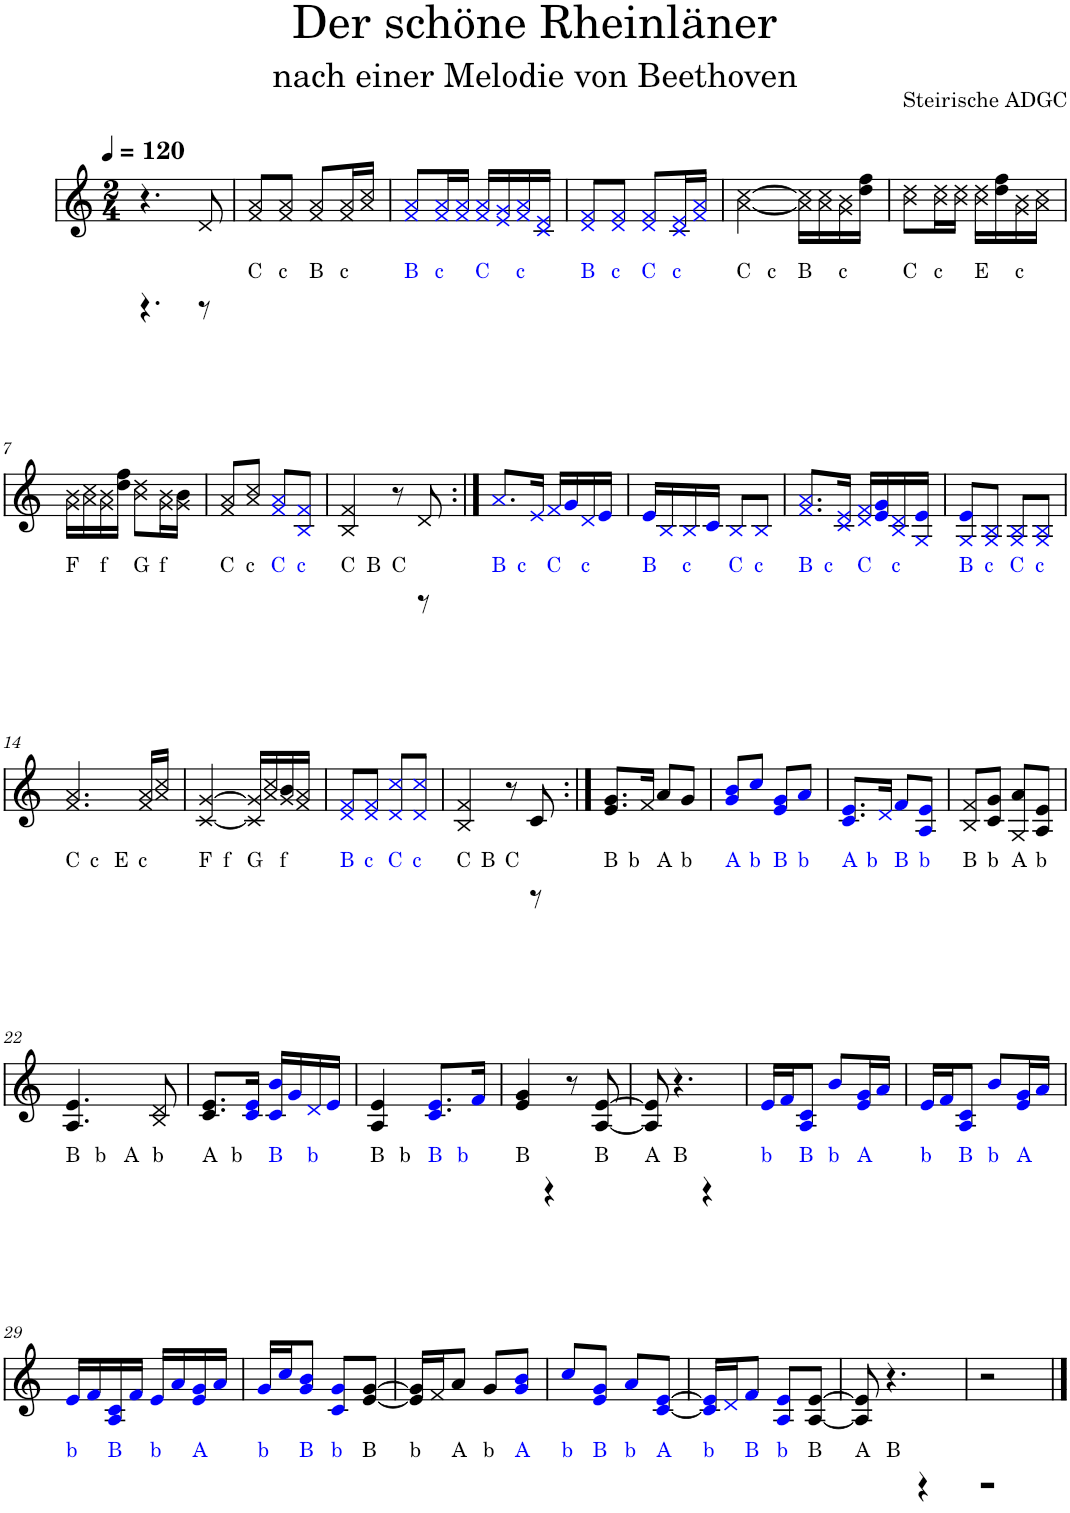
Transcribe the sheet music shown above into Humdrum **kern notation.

**kern	**kern	**kern
*part3	*part2	*part1
*staff3	*staff2	*staff1
*I"Akkordeon	*I"Akkordeon	*I"Akkordeon
*stria5	*stria5	*
*clefG2	*clefF4	*clefG2
*k[]	*k[]	*k[]
*M2/4	*M2/4	*M2/4
*MM120	*MM120	*MM120
=1	=1	=1
!	!LO:N:vis=4	!
4.r	4.r	4.r
8r	8r	8d/
=2	=2	=2
!LO:TX:a:t=C	!	!
8ryy	8GG'/L	8f/ 8a/L
!LO:TX:a:t=c	!	!
8ryy	8G'/J	8f/ 8a/J
!LO:TX:a:t=B	!	!
8ryy	8DD'/L	8f/ 8a/L
!LO:TX:a:t=c	!	!
8ryy	8G'/J	16f/ 16a/L
.	.	16a/ 16cc/JJ
=3	=3	=3
!LO:TX:a:color=#0000FF:t=B	!	!
8ryy	8AA'/L	8fi/ 8ai/L
!LO:TX:a:color=#0000FF:t=c	!	!
8ryy	8D'/J	16fi/ 16ai/L
.	.	16fi/ 16ai/JJ
!LO:TX:a:color=#0000FF:t=C	!	!
8ryy	8DD'/L	16fi/ 16ai/LL
.	.	16ei/ 16gi/
!LO:TX:a:color=#0000FF:t=c	!	!
8ryy	8D'/J	16fi/ 16ai/
.	.	16ci/ 16ei/JJ
=4	=4	=4
!LO:TX:a:color=#0000FF:t=B	!	!
8ryy	8AA'/L	8di/ 8fi/L
!LO:TX:a:color=#0000FF:t=c	!	!
8ryy	8D'/J	8di/ 8fi/J
!LO:TX:a:color=#0000FF:t=C	!	!
8ryy	8DD'/L	8di/ 8fi/L
!LO:TX:a:color=#0000FF:t=c	!	!
8ryy	8D'/J	16ci/ 16ei/L
.	.	16fi/ 16ai/JJ
=5	=5	=5
!LO:TX:a:t=C	!	!
8ryy	8GG'/L	[4a\ [4cc\
!LO:TX:a:t=c	!	!
8ryy	8G'/J	.
!LO:TX:a:t=B	!	!
8ryy	8DD'/L	16a\] 16cc\]LL
.	.	16a\ 16cc\
!LO:TX:a:t=c	!	!
8ryy	8G'/J	16g\ 16b\
.	.	16dd\ 16ff\JJ
=6	=6	=6
!LO:TX:a:t=C	!	!
8ryy	8GG'/L	8b\ 8dd\L
!LO:TX:a:t=c	!	!
8ryy	8G'/J	16b\ 16dd\L
.	.	16b\ 16dd\JJ
!LO:TX:a:t=E	!	!
8ryy	8BBB'/L	16b\ 16dd\LL
.	.	16dd\ 16ff\
!LO:TX:a:t=c	!	!
8ryy	8G'/J	16g\ 16b\
.	.	16a\ 16cc\JJ
!!LO:LB:g=z
=7	=7	=7
!LO:TX:a:t=F	!	!
8ryy	8CC'/L	16g\ 16b\LL
.	.	16a\ 16cc\
!LO:TX:a:t=f	!	!
8ryy	8C'/J	16g\ 16b\
.	.	16dd\ 16ff\JJ
!LO:TX:a:t=G	!	!
8ryy	8EE'/L	8b\ 8dd\L
!LO:TX:a:t=f	!	!
8ryy	8C'/J	16g\ 16b\L
.	.	16g\ 16b\JJ
=8	=8	=8
!LO:TX:a:t=C	!	!
8ryy	8GG'/L	8f/ 8a/L
!LO:TX:a:t=c	!	!
8ryy	8G'/J	8a/ 8cc/J
!LO:TX:a:color=#0000FF:t=C	!	!
8ryy	8DD'/L	8fi/ 8ai/L
!LO:TX:a:color=#0000FF:t=c	!	!
8ryy	8D'/J	8Bi/ 8fi/J
=9	=9	=9
!LO:TX:a:t=C	!	!
8ryy	8GG'/L	4B/ 4f/
!LO:TX:a:t=B	!	!
8ryy	8DD'/J	.
!LO:TX:a:t=C	!	!
8ryy	8GG'	8r
8r	8r	8d/
=10:|!	=10:|!	=10:|!
!LO:TX:a:color=#0000FF:t=B	!	!
8ryy	8AA'/L	8.ai/L
!LO:TX:a:color=#0000FF:t=c	!	!
8ryy	8D'/J	.
.	.	16ei/Jk
!LO:TX:a:color=#0000FF:t=C	!	!
8ryy	8DD'/L	16fi/LL
.	.	16gi/
!LO:TX:a:color=#0000FF:t=c	!	!
8ryy	8D'/J	16di/
.	.	16ei/JJ
=11	=11	=11
!LO:TX:a:color=#0000FF:t=B	!	!
8ryy	8AA'/L	16ei/LL
.	.	16Bi/
!LO:TX:a:color=#0000FF:t=c	!	!
8ryy	8D'/J	16Bi/
.	.	16ci/JJ
!LO:TX:a:color=#0000FF:t=C	!	!
8ryy	8DD'/L	8Bi/L
!LO:TX:a:color=#0000FF:t=c	!	!
8ryy	8D'/J	8Bi/J
=12	=12	=12
!LO:TX:a:color=#0000FF:t=B	!	!
8ryy	8AA'/L	8.fi/ 8.ai/L
!LO:TX:a:color=#0000FF:t=c	!	!
8ryy	8D'/J	.
.	.	16ci/ 16ei/Jk
!LO:TX:a:color=#0000FF:t=C	!	!
8ryy	8DD'/L	16di/ 16fi/LL
.	.	16ei/ 16gi/
!LO:TX:a:color=#0000FF:t=c	!	!
8ryy	8D'/J	16Bi/ 16di/
.	.	16Gi/ 16ei/JJ
=13	=13	=13
!LO:TX:a:color=#0000FF:t=B	!	!
8ryy	8AA'/L	8Gi/ 8ei/L
!LO:TX:a:color=#0000FF:t=c	!	!
8ryy	8D'/J	8Gi/ 8Bi/J
!LO:TX:a:color=#0000FF:t=C	!	!
8ryy	8DD'/L	8Gi/ 8Bi/L
!LO:TX:a:color=#0000FF:t=c	!	!
8ryy	8D'/J	8Gi/ 8Bi/J
!!LO:LB:g=z
=14	=14	=14
!LO:TX:a:t=C	!	!
8ryy	8GG'/L	4.f/ 4.a/
!LO:TX:a:t=c	!	!
8ryy	8G'/J	.
!LO:TX:a:t=E	!	!
8ryy	8BBB'/L	.
!LO:TX:a:t=c	!	!
8ryy	8G'/J	16f/ 16a/LL
.	.	16a/ 16cc/JJ
=15	=15	=15
!LO:TX:a:t=F	!	!
8ryy	8CC'/L	[4c/ [4g/
!LO:TX:a:t=f	!	!
8ryy	8C'/J	.
!LO:TX:a:t=G	!	!
8ryy	8EE'/L	16c/] 16g/]LL
.	.	16a/ 16cc/
!LO:TX:a:t=f	!	!
8ryy	8C'/J	16g/ 16b/
.	.	16f/ 16a/JJ
=16	=16	=16
!LO:TX:a:color=#0000FF:t=B	!	!
8ryy	8AA'/L	8di/ 8fi/L
!LO:TX:a:color=#0000FF:t=c	!	!
8ryy	8D'/J	8di/ 8fi/J
!LO:TX:a:color=#0000FF:t=C	!	!
8ryy	8DD'/L	8di/ 8cci/L
!LO:TX:a:color=#0000FF:t=c	!	!
8ryy	8D'/J	8di/ 8cci/J
=17	=17	=17
!LO:TX:a:t=C	!	!
8ryy	8GG'/L	4B/ 4f/
!LO:TX:a:t=B	!	!
8ryy	8DD'/J	.
!LO:TX:a:t=C	!	!
8ryy	8GG'	8r
8r	8r	8c/
=18:|!	=18:|!	=18:|!
!LO:TX:a:t=B	!	!
8ryy	8DD'/L	8.e/ 8.g/L
!LO:TX:a:t=b	!	!
8ryy	8D'/J	.
.	.	16f/Jk
!LO:TX:a:t=A	!	!
8ryy	8AA'/L	8a/L
!LO:TX:a:t=b	!	!
8ryy	8D'/J	8g/J
=19	=19	=19
!LO:TX:a:color=#0000FF:t=A	!	!
8ryy	8EE'/L	8gi/ 8bi/L
!LO:TX:a:color=#0000FF:t=b	!	!
8ryy	8A'/J	8cci/J
!LO:TX:a:color=#0000FF:t=B	!	!
8ryy	8AA'\L	8ei/ 8gi/L
!LO:TX:a:color=#0000FF:t=b	!	!
8ryy	8A'\J	8ai/J
=20	=20	=20
!LO:TX:a:color=#0000FF:t=A	!	!
8ryy	8EE'/L	8.ci/ 8.ei/L
!LO:TX:a:color=#0000FF:t=b	!	!
8ryy	8A'/J	.
.	.	16di/Jk
!LO:TX:a:color=#0000FF:t=B	!	!
8ryy	8AA'\L	8fi/L
!LO:TX:a:color=#0000FF:t=b	!	!
8ryy	8A'\J	8Ai/ 8ei/J
=21	=21	=21
!LO:TX:a:t=B	!	!
8ryy	8DD'/L	8B/ 8f/L
!LO:TX:a:t=b	!	!
8ryy	8D'/J	8c/ 8g/J
!LO:TX:a:t=A	!	!
8ryy	8AA'/L	8G/ 8a/L
!LO:TX:a:t=b	!	!
8ryy	8D'/J	8A/ 8e/J
!!LO:LB:g=z
=22	=22	=22
!LO:TX:a:t=B	!	!
8ryy	8DD'/L	4.A/ 4.e/
!LO:TX:a:t=b	!	!
8ryy	8D'/J	.
!LO:TX:a:t=A	!	!
8ryy	8AA'/L	.
!LO:TX:a:t=b	!	!
8ryy	8D'/J	8B/ 8d/
=23	=23	=23
!LO:TX:a:t=A	!	!
8ryy	8AA'/L	8.c/ 8.e/L
!LO:TX:a:t=b	!	!
8ryy	8D'/J	.
.	.	16ci/ 16ei/Jk
!LO:TX:a:color=#0000FF:t=B	!	!
8ryy	8AA'\L	16ci/ 16bi/LL
.	.	16gi/
!LO:TX:a:color=#0000FF:t=b	!	!
8ryy	8A'\J	16di/
.	.	16ei/JJ
=24	=24	=24
!LO:TX:a:t=B	!	!
8ryy	8DD'/L	4A/ 4e/
!LO:TX:a:t=b	!	!
8ryy	8D'/J	.
!LO:TX:a:color=#0000FF:t=B	!	!
8ryy	8AA'\L	8.ci/ 8.ei/L
!LO:TX:a:color=#0000FF:t=b	!	!
8ryy	8A'\J	.
.	.	16fi/Jk
=25	=25	=25
!LO:TX:a:t=B	!	!
8ryy	8DD'	4e/ 4g/
4r	4r	.
.	.	8r
!LO:TX:a:t=B	!	!
8ryy	8DD'	[8A/ [8e/
=26	=26	=26
!LO:TX:a:t=A	!	!
8ryy	8AA'/L	8A/] 8e/]
!LO:TX:a:t=B	!	!
8ryy	8DD'/J	4.r
4r	4r	.
=27	=27	=27
!LO:TX:a:color=#0000FF:t=b	!	!
8ryy	8A'\L	16ei/LL
.	.	16fi/J
!LO:TX:a:color=#0000FF:t=B	!	!
8ryy	8AA'\J	8Ai/ 8ci/J
!LO:TX:a:color=#0000FF:t=b	!	!
8ryy	8A'/L	8bi/L
!LO:TX:a:color=#0000FF:t=A	!	!
8ryy	8EE'/J	16ei/ 16gi/L
.	.	16ai/JJ
=28	=28	=28
!LO:TX:a:color=#0000FF:t=b	!	!
8ryy	8A'\L	16ei/LL
.	.	16fi/J
!LO:TX:a:color=#0000FF:t=B	!	!
8ryy	8AA'\J	8Ai/ 8ci/J
!LO:TX:a:color=#0000FF:t=b	!	!
8ryy	8A'/L	8bi/L
!LO:TX:a:color=#0000FF:t=A	!	!
8ryy	8EE'/J	16ei/ 16gi/L
.	.	16ai/JJ
!!LO:LB:g=z
=29	=29	=29
!LO:TX:a:color=#0000FF:t=b	!	!
8ryy	8A'\L	16ei/LL
.	.	16fi/
!LO:TX:a:color=#0000FF:t=B	!	!
8ryy	8AA'\J	16Ai/ 16ci/
.	.	16fi/JJ
!LO:TX:a:color=#0000FF:t=b	!	!
8ryy	8A'/L	16ei/LL
.	.	16ai/
!LO:TX:a:color=#0000FF:t=A	!	!
8ryy	8EE'/J	16ei/ 16gi/
.	.	16ai/JJ
=30	=30	=30
!LO:TX:a:color=#0000FF:t=b	!	!
8ryy	8A'\L	16gi/LL
.	.	16cci/J
!LO:TX:a:color=#0000FF:t=B	!	!
8ryy	8AA'\J	8gi/ 8bi/J
!LO:TX:a:color=#0000FF:t=b	!	!
8ryy	8A'/L	8ci/ 8gi/L
!LO:TX:a:t=B	!	!
8ryy	8DD'/J	[8e/ [8g/J
=31	=31	=31
!LO:TX:a:t=b	!	!
8ryy	8D'/L	16e/] 16g/]LL
.	.	16f/J
!LO:TX:a:t=A	!	!
8ryy	8AA'/J	8a/J
!LO:TX:a:t=b	!	!
8ryy	8D'/L	8g/L
!LO:TX:a:color=#0000FF:t=A	!	!
8ryy	8EE'/J	8gi/ 8bi/J
=32	=32	=32
!LO:TX:a:color=#0000FF:t=b	!	!
8ryy	8A'\L	8cci/L
!LO:TX:a:color=#0000FF:t=B	!	!
8ryy	8AA'\J	8ei/ 8gi/J
!LO:TX:a:color=#0000FF:t=b	!	!
8ryy	8A'/L	8ai/L
!LO:TX:a:color=#0000FF:t=A	!	!
8ryy	8EE'/J	[8ci/ [8ei/J
=33	=33	=33
!LO:TX:a:color=#0000FF:t=b	!	!
8ryy	8A'\L	16ci/] 16ei/]LL
.	.	16di/J
!LO:TX:a:color=#0000FF:t=B	!	!
8ryy	8AA'\J	8fi/J
!LO:TX:a:color=#0000FF:t=b	!	!
8ryy	8A'/L	8Ai/ 8ei/L
!LO:TX:a:t=B	!	!
8ryy	8DD'/J	[8A/ [8e/J
=34	=34	=34
!LO:TX:a:t=A	!	!
8ryy	8AA'/L	8A/] 8e/]
!LO:TX:a:t=B	!	!
8ryy	8DD'/J	4.r
4r	4r	.
=35	=35	=35
2r	2r	2r
==	==	==
*-	*-	*-
